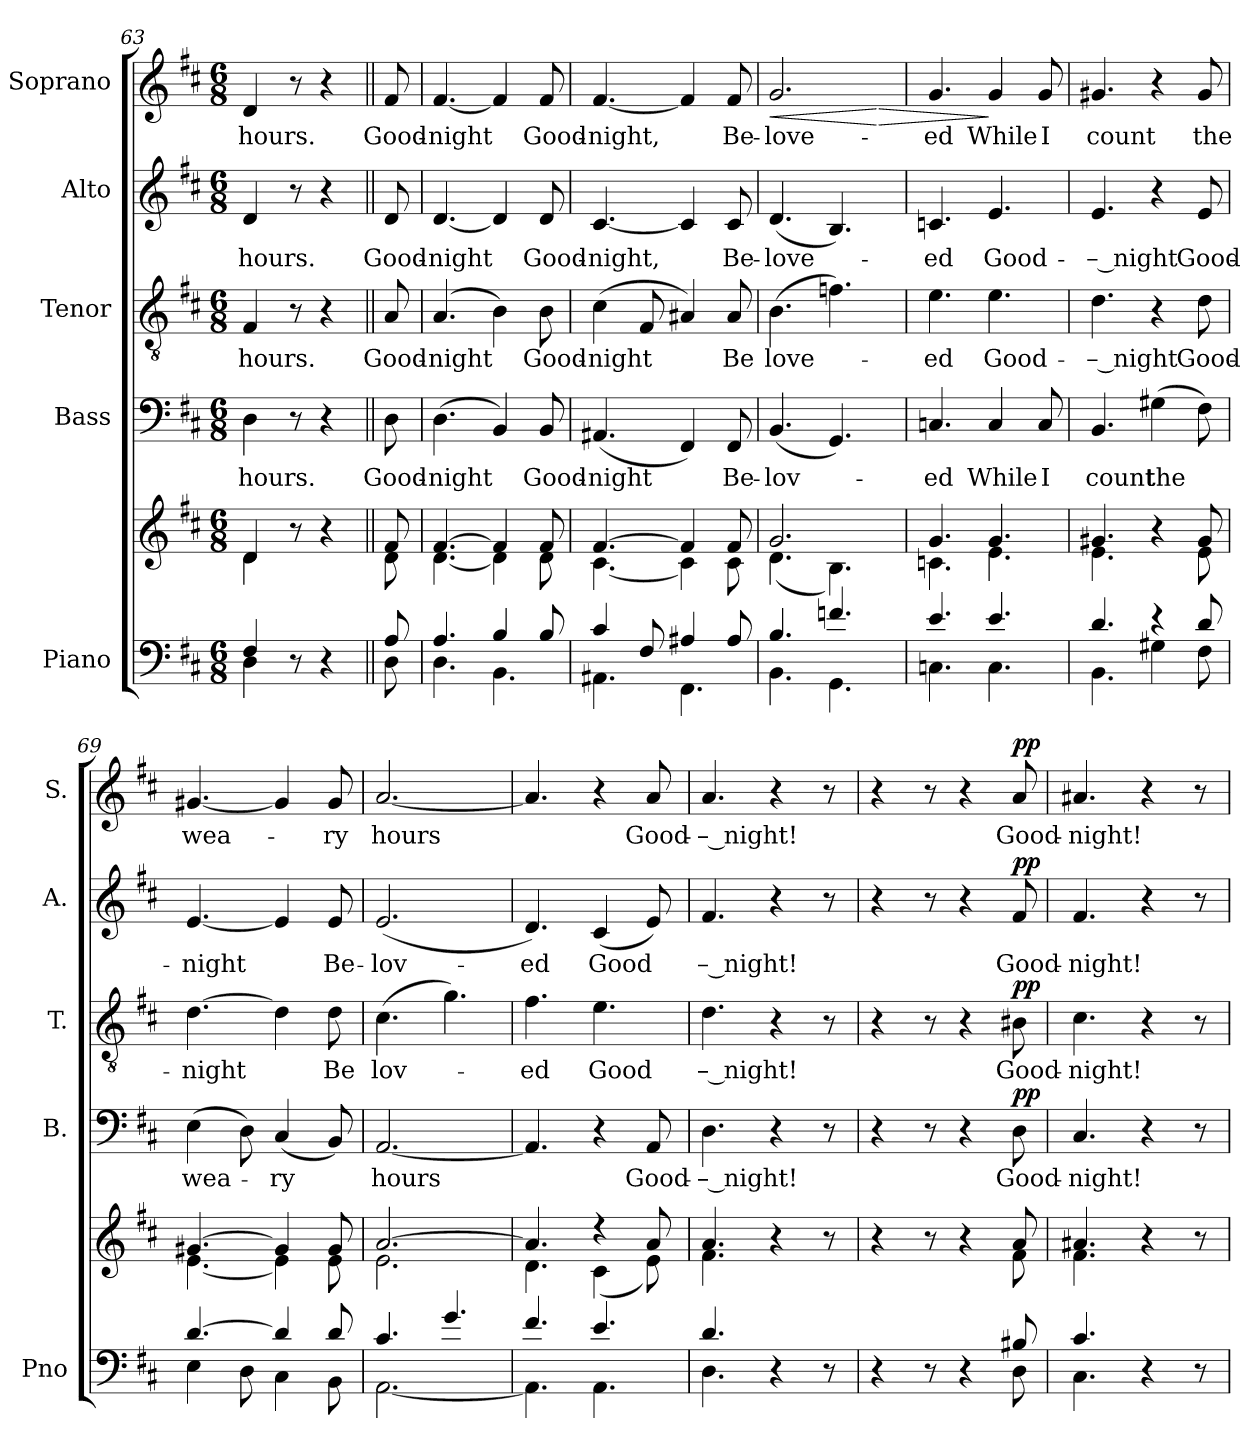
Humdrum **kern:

**kern	**kern	**kern	**text	**dynam	**kern	**text	**dynam	**kern	**text	**dynam	**kern	**text	**dynam
*part5	*part5	*part4	*part4	*part4	*part3	*part3	*part3	*part2	*part2	*part2	*part1	*part1	*part1
*staff6	*staff5	*staff4	*staff4	*staff4	*staff3	*staff3	*staff3	*staff2	*staff2	*staff2	*staff1	*staff1	*staff1
*I"Piano	*	*I"Bass	*	*	*I"Tenor	*	*	*I"Alto	*	*	*I"Soprano	*	*
*I'Pno	*	*I'B.	*	*	*I'T.	*	*	*I'A.	*	*	*I'S.	*	*
*clefF4	*clefG2	*clefF4	*	*	*clefGv2	*	*	*clefG2	*	*	*clefG2	*	*
*k[f#c#]	*k[f#c#]	*k[f#c#]	*	*	*k[f#c#]	*	*	*k[f#c#]	*	*	*k[f#c#]	*	*
*M6/8	*M6/8	*M6/8	*	*	*M6/8	*	*	*M6/8	*	*	*M6/8	*	*
=63	=63	=63	=63	=63	=63	=63	=63	=63	=63	=63	=63	=63	=63
*^	*^	*	*	*	*	*	*	*	*	*	*	*	*
!	!	!	!	!	!LO:LY:b	!	!	!LO:LY:b	!	!	!LO:LY:b	!	!	!LO:LY:b	!
4F#/	4D\	4d/	4d\	4D\	hours.	.	4F#/	hours.	.	4d/	hours.	.	4d/	hours.	.
8r	4.ryy	8r	4.ryy	8r	.	.	8r	.	.	8r	.	.	8r	.	.
4r	.	4r	.	4r	.	.	4r	.	.	4r	.	.	4r	.	.
!!LO:PB:g=z
=63X3||	=63X3||	=63X3||	=63X3||	=63X3||	=63X3||	=63X3||	=63X3||	=63X3||	=63X3||	=63X3||	=63X3||	=63X3||	=63X3||	=63X3||	=63X3||
!	!	!	!	!	!LO:LY:b	!	!	!LO:LY:b	!	!	!LO:LY:b	!	!	!LO:LY:b	!
8A/	8D\	8f#/	8d\	8D\	Good-	.	8A/	Good-	.	8d/	Good-	.	8f#/	Good-	.
=64	=64	=64	=64	=64	=64	=64	=64	=64	=64	=64	=64	=64	=64	=64	=64
!	!	!	!	!	!LO:LY:b	!	!	!LO:LY:b	!	!	!LO:LY:b	!	!	!LO:LY:b	!
4.A/	4.D\	[4.f#/	[4.d\	(4.D\	-night	.	(<4.A/	-night	.	[<4.d/	-night	.	[4.f#/	-night	.
4B/	4.BB\	4f#/]	4d\]	4BB/)	.	.	4B\)	.	.	4d/]	.	.	4f#/]	.	.
!	!	!	!	!	!LO:LY:b	!	!	!LO:LY:b	!	!	!LO:LY:b	!	!	!LO:LY:b	!
8B/	.	8f#/	8d\	8BB/	Good-	.	8B\	Good-	.	8d/	Good-	.	8f#/	Good-	.
=65	=65	=65	=65	=65	=65	=65	=65	=65	=65	=65	=65	=65	=65	=65	=65
!	!	!	!	!	!LO:LY:b	!	!	!LO:LY:b	!	!	!LO:LY:b	!	!	!LO:LY:b	!
4c#/	4.AA#X\	[4.f#/	[4.c#\	(>4.AA#X/	-night	.	(<4c#\	-night	.	[<4.c#/	-night,	.	[4.f#/	-night,	.
8F#/	.	.	.	.	.	.	8F#/	.	.	.	.	.	.	.	.
4A#X/	4.FF#\	4f#/]	4c#\]	4FF#/)	.	.	4A#X/)	.	.	4c#/]	.	.	4f#/]	.	.
!	!	!	!	!	!LO:LY:b	!	!	!LO:LY:b	!	!	!LO:LY:b	!	!	!LO:LY:b	!
8A#/	.	8f#/	8c#\	8FF#/	Be-	.	8A#/	Be	.	8c#/	Be-	.	8f#/	Be-	.
=66	=66	=66	=66	=66	=66	=66	=66	=66	=66	=66	=66	=66	=66	=66	=66
!	!	!	!	!	!LO:LY:b	!	!	!LO:LY:b	!	!	!LO:LY:b	!	!	!LO:LY:b	!LO:HP:b
*	*	*	*	*	*	*	*	*	*	*	*	*	*^	*	*
4.B/	4.BB\	2.g/	(4.d\	(4.BB/	-lov-	.	(<4.B\	love-	.	(4.d/	-love-	.	2.g/	4.ryy	-love-	<
4.fn/	4.GG\	.	4.B\)	4.GG/)	.	.	4.fn\)	.	.	4.B/)	.	.	.	4ryy	.	.
!	!	!	!	!	!	!	!	!	!	!	!	!	!	!	!	!LO:HP:n=1:b
.	.	.	.	.	.	.	.	.	.	.	.	.	.	8ryy	.	[ >
=67	=67	=67	=67	=67	=67	=67	=67	=67	=67	=67	=67	=67	=67	=67	=67	=67
!	!	!	!	!	!LO:LY:b	!	!	!LO:LY:b	!	!	!LO:LY:b	!	!	!	!LO:LY:b	!
*	*	*	*	*	*	*	*	*	*	*	*	*	*v	*v	*	*
4.e/	4.Cn\	4.g/	4.cn\	4.Cn/	-ed	.	4.e\	-ed	.	4.cn/	-ed	.	4.g/	-ed	.
!	!	!	!	!	!LO:LY:b	!	!	!LO:LY:b	!	!	!LO:LY:b	!	!	!LO:LY:b	!
4.e/	4.C\	4.g/	4.e\	4C/	While	.	4.e\	Good-	.	4.e/	Good-	.	4g/	While	]
!	!	!	!	!	!LO:LY:b	!	!	!	!	!	!	!	!	!LO:LY:b	!
.	.	.	.	8C/	I	.	.	.	.	.	.	.	8g/	I	.
!!LO:LB:g=z
=68	=68	=68	=68	=68	=68	=68	=68	=68	=68	=68	=68	=68	=68	=68	=68
!	!	!	!	!	!LO:LY:b	!	!	!LO:LY:b	!	!	!LO:LY:b	!	!	!LO:LY:b	!
4.d/	4.BB\	4.g#X/	4.e\	4.BB/	count	.	4.d\	-– night	.	4.e/	-– night	.	4.g#X/	count	.
!	!	!	!	!	!LO:LY:b	!	!	!	!	!	!	!	!	!	!
4r	4G#X\	4r	4ryy	(4G#X\	the	.	4r	.	.	4r	.	.	4r	.	.
!	!	!	!	!	!	!	!	!LO:LY:b	!	!	!LO:LY:b	!	!	!LO:LY:b	!
8d/	8F#\	8g#/	8e\	8F#\)	.	.	8d\	Good-	.	8e/	Good-	.	8g#/	the	.
=69	=69	=69	=69	=69	=69	=69	=69	=69	=69	=69	=69	=69	=69	=69	=69
!	!	!	!	!	!LO:LY:b	!	!	!LO:LY:b	!	!	!LO:LY:b	!	!	!LO:LY:b	!
[4.d/	4E\	[4.g#X/	[4.e\	(4E\	wea-	.	[4.d\	-night	.	[4.e/	-night	.	[4.g#X/	-wea-	.
.	8D\	.	.	8D\)	.	.	.	.	.	.	.	.	.	.	.
!	!	!	!	!	!LO:LY:b	!	!	!	!	!	!	!	!	!	!
4d/]	4C#\	4g#/]	4e\]	(4C#/	-ry	.	4d\]	.	.	4e/]	.	.	4g#/]	.	.
!	!	!	!	!	!	!	!	!LO:LY:b	!	!	!LO:LY:b	!	!	!LO:LY:b	!
8d/	8BB\	8g#/	8e\	8BB/)	.	.	8d\	Be	.	8e/	Be-	.	8g#/	-ry	.
=70	=70	=70	=70	=70	=70	=70	=70	=70	=70	=70	=70	=70	=70	=70	=70
!	!	!	!	!	!LO:LY:b	!	!	!LO:LY:b	!	!	!LO:LY:b	!	!	!LO:LY:b	!
4.c#/	[2.AA\	[2.a/	2.e\	[2.AA/	hours	.	(4.c#\	lov-	.	(2.e/	-lov-	.	[>2.a/	-hours	.
4.g/	.	.	.	.	.	.	4.g\)	.	.	.	.	.	.	.	.
=71	=71	=71	=71	=71	=71	=71	=71	=71	=71	=71	=71	=71	=71	=71	=71
!	!	!	!	!	!	!	!	!LO:LY:b	!	!	!LO:LY:b	!	!	!	!
4.f#/	4.AA\]	4.a/]	4.d\	4.AA/]	.	.	4.f#\	-ed	.	4.d/)	-ed	.	4.a/]	.	.
!	!	!	!	!	!	!	!	!LO:LY:b	!	!	!LO:LY:b	!	!	!	!
4.e/	4.AA\	4r	(4c#\	4r	.	.	4.e\	Good	.	(4c#/	Good	.	4r	.	.
!	!	!	!	!	!LO:LY:b	!	!	!	!	!	!	!	!	!LO:LY:b	!
.	.	8a/	8e\)	8AA/	Good-	.	.	.	.	8e/)	.	.	8a/	Good-	.
!!LO:LB:g=z
=72	=72	=72	=72	=72	=72	=72	=72	=72	=72	=72	=72	=72	=72	=72	=72
!	!	!	!	!	!LO:LY:b	!	!	!LO:LY:b	!	!	!LO:LY:b	!	!	!LO:LY:b	!
4.d/	4.D\	4.a/	4.f#\	4.D\	-– night!	.	4.d\	-– night!	.	4.f#/	-– night!	.	4.a/	-– night!	.
4r	4ryy	4r	4ryy	4r	.	.	4r	.	.	4r	.	.	4r	.	.
8r	8ryy	8r	8ryy	8r	.	.	8r	.	.	8r	.	.	8r	.	.
=73	=73	=73	=73	=73	=73	=73	=73	=73	=73	=73	=73	=73	=73	=73	=73
4r	4ryy	4r	4ryy	4r	.	.	4r	.	.	4r	.	.	4r	.	.
8r	8ryy	8r	8ryy	8r	.	.	8r	.	.	8r	.	.	8r	.	.
4r	4ryy	4r	4ryy	4r	.	.	4r	.	.	4r	.	.	4r	.	.
!	!	!	!	!	!LO:LY:b	!LO:DY:a	!	!LO:LY:b	!LO:DY:a	!	!LO:LY:b	!LO:DY:a	!	!LO:LY:b	!LO:DY:a
8B#X/	8D\	8a/	8f#\	8D\	Good-	pp	8B#X\	Good-	pp	8f#/	Good-	pp	8a/	Good-	pp
=74	=74	=74	=74	=74	=74	=74	=74	=74	=74	=74	=74	=74	=74	=74	=74
!	!	!	!	!	!LO:LY:b	!	!	!LO:LY:b	!	!	!LO:LY:b	!	!	!LO:LY:b	!
4.c#/	4.C#\	4.a#X/	4.f#\	4.C#/	-night!	.	4.c#\	-night!	.	4.f#/	-night!	.	4.a#X/	-night!	.
4r	4ryy	4r	4ryy	4r	.	.	4r	.	.	4r	.	.	4r	.	.
8r	8ryy	8r	8ryy	8r	.	.	8r	.	.	8r	.	.	8r	.	.
*v	*v	*	*	*	*	*	*	*	*	*	*	*	*	*	*
*	*v	*v	*	*	*	*	*	*	*	*	*	*	*	*
=	=	=	=	=	=	=	=	=	=	=	=	=	=
*-	*-	*-	*-	*-	*-	*-	*-	*-	*-	*-	*-	*-	*-
